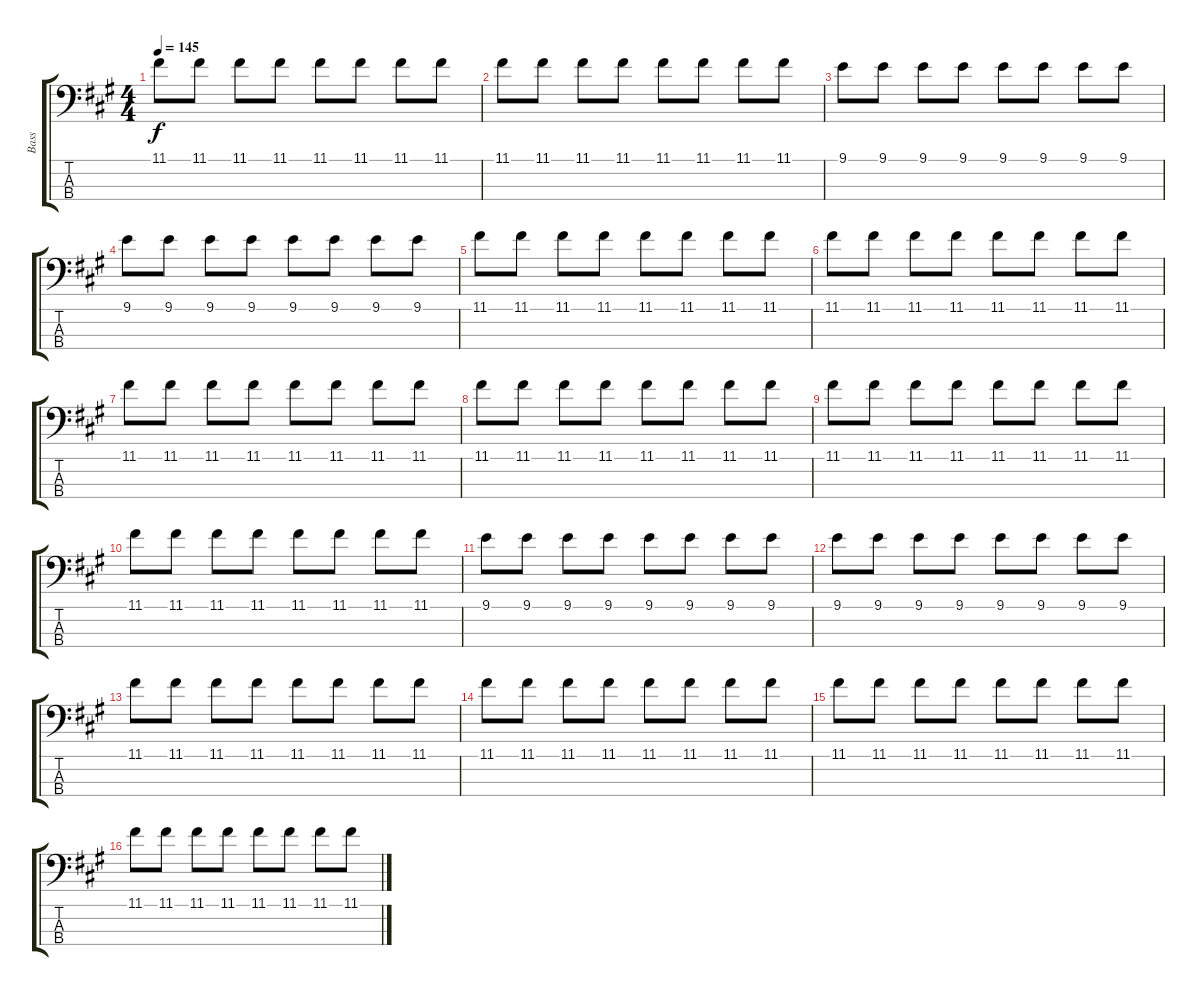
\track ("Bass" "Bass") {instrument electricbassfinger}
\staff {score tabs}
\tuning (G2 D2 A1 E1) {hide}
\ts (4 4)
\tempo 145
\clef f4
\ks a
11.1.8{dy f} 11.1.8 11.1.8 11.1.8 11.1.8 11.1.8 11.1.8 11.1.8 |
11.1.8 11.1.8 11.1.8 11.1.8 11.1.8 11.1.8 11.1.8 11.1.8 |
9.1.8 9.1.8 9.1.8 9.1.8 9.1.8 9.1.8 9.1.8 9.1.8 |
9.1.8 9.1.8 9.1.8 9.1.8 9.1.8 9.1.8 9.1.8 9.1.8 |
11.1.8 11.1.8 11.1.8 11.1.8 11.1.8 11.1.8 11.1.8 11.1.8 |
11.1.8 11.1.8 11.1.8 11.1.8 11.1.8 11.1.8 11.1.8 11.1.8 |
11.1.8 11.1.8 11.1.8 11.1.8 11.1.8 11.1.8 11.1.8 11.1.8 |
11.1.8 11.1.8 11.1.8 11.1.8 11.1.8 11.1.8 11.1.8 11.1.8 |
11.1.8 11.1.8 11.1.8 11.1.8 11.1.8 11.1.8 11.1.8 11.1.8 |
11.1.8 11.1.8 11.1.8 11.1.8 11.1.8 11.1.8 11.1.8 11.1.8 |
9.1.8 9.1.8 9.1.8 9.1.8 9.1.8 9.1.8 9.1.8 9.1.8 |
9.1.8 9.1.8 9.1.8 9.1.8 9.1.8 9.1.8 9.1.8 9.1.8 |
11.1.8 11.1.8 11.1.8 11.1.8 11.1.8 11.1.8 11.1.8 11.1.8 |
11.1.8 11.1.8 11.1.8 11.1.8 11.1.8 11.1.8 11.1.8 11.1.8 |
11.1.8 11.1.8 11.1.8 11.1.8 11.1.8 11.1.8 11.1.8 11.1.8 |
11.1.8 11.1.8 11.1.8 11.1.8 11.1.8 11.1.8 11.1.8 11.1.8
